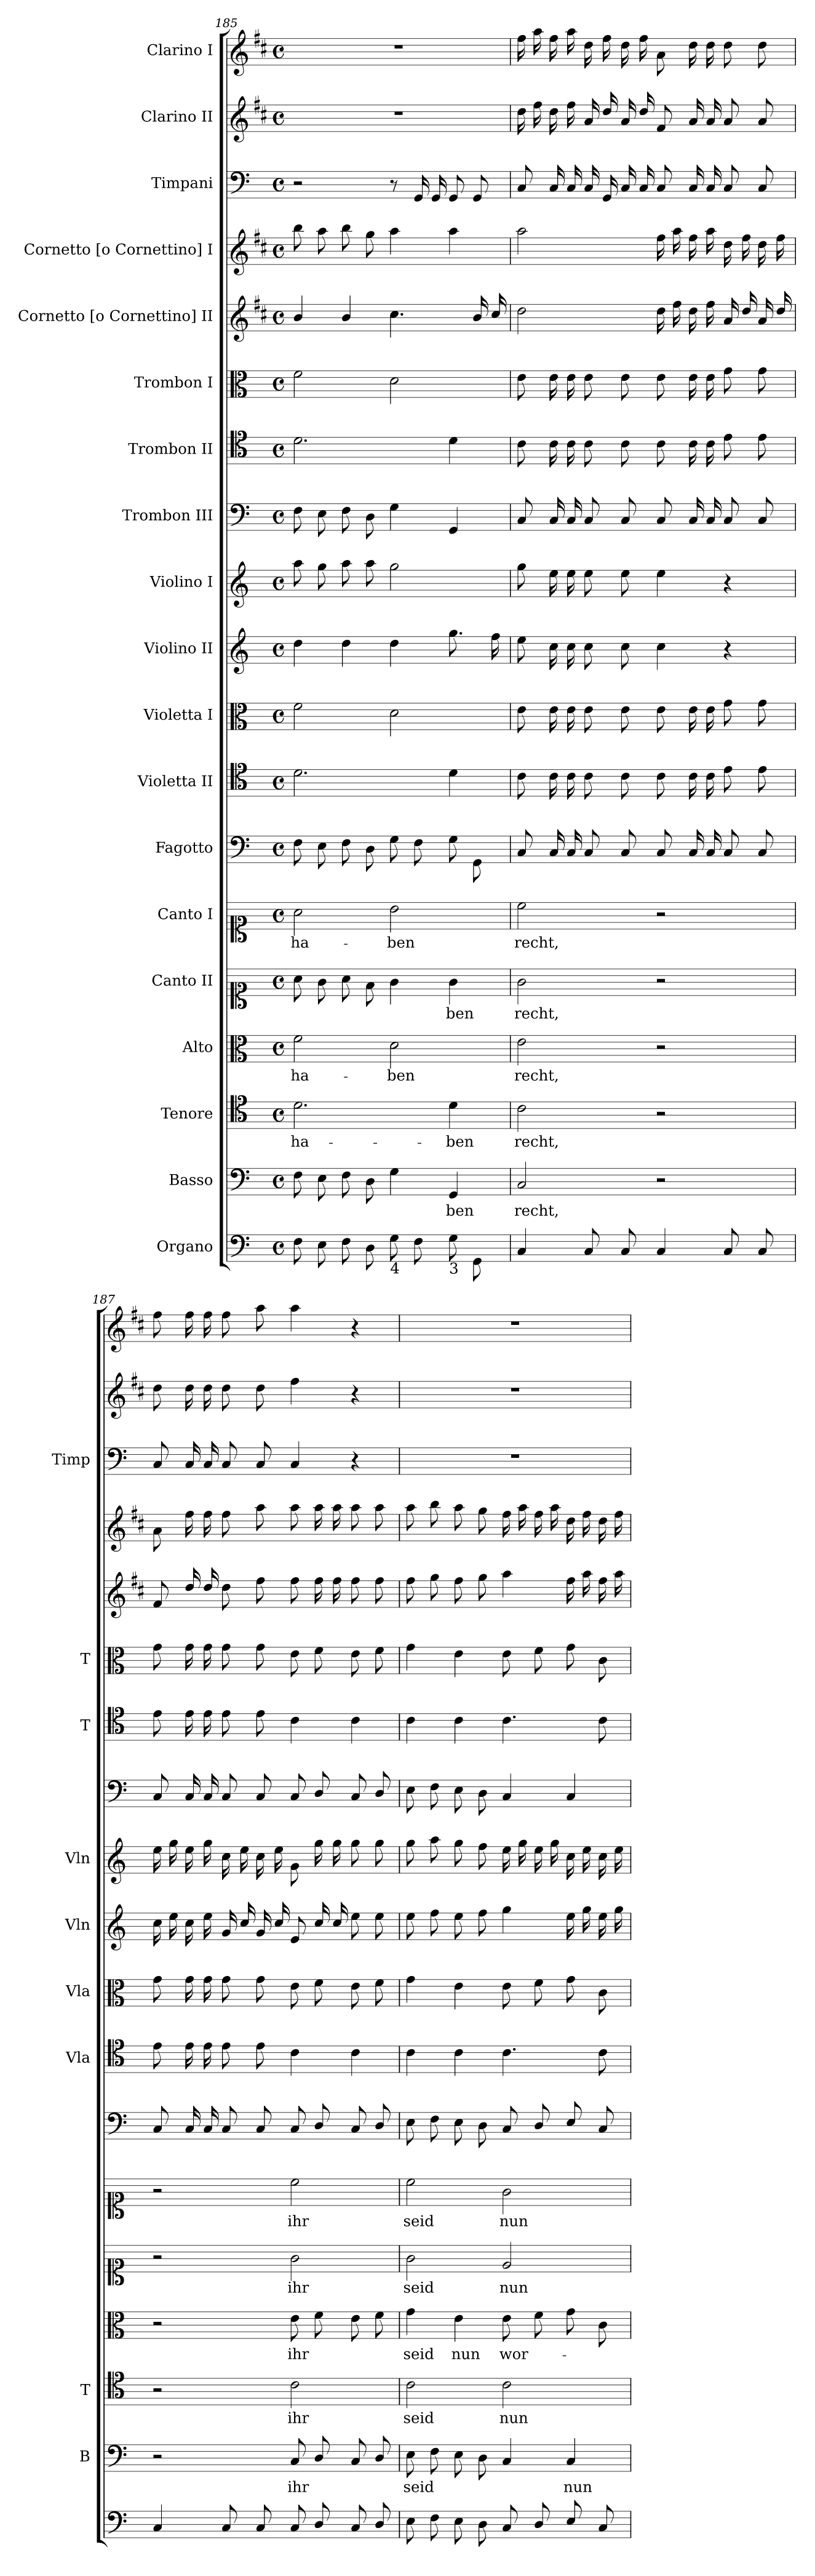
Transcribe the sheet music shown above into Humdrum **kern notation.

**kern	**kern	**text	**kern	**text	**kern	**text	**kern	**text	**kern	**text	**kern	**kern	**kern	**kern	**kern	**kern	**kern	**kern	**kern	**kern	**kern	**kern	**kern
*part19	*part18	*part18	*part17	*part17	*part16	*part16	*part15	*part15	*part14	*part14	*part13	*part12	*part11	*part10	*part9	*part8	*part7	*part6	*part5	*part4	*part3	*part2	*part1
*staff19	*staff18	*staff18	*staff17	*staff17	*staff16	*staff16	*staff15	*staff15	*staff14	*staff14	*staff13	*staff12	*staff11	*staff10	*staff9	*staff8	*staff7	*staff6	*staff5	*staff4	*staff3	*staff2	*staff1
*I"Organo	*I"Basso	*	*I"Tenore	*	*I"Alto	*	*I"Canto II	*	*I"Canto I	*	*I"Fagotto	*I"Violetta II	*I"Violetta I	*I"Violino II	*I"Violino I	*I"Trombon III	*I"Trombon II	*I"Trombon I	*I"Cornetto [o Cornettino] II	*I"Cornetto [o Cornettino] I	*I"Timpani	*I"Clarino II	*I"Clarino I
*	*I'B	*	*I'T	*	*	*	*	*	*	*	*	*I'Vla	*I'Vla	*I'Vln	*I'Vln	*	*I'T	*I'T	*	*	*I'Timp	*	*
*clefF4	*clefF4	*	*clefC4	*	*clefC3	*	*clefC1	*	*clefC1	*	*clefF4	*clefC4	*clefC3	*clefG2	*clefG2	*clefF4	*clefC4	*clefC3	*clefG2	*clefG2	*clefF4	*clefG2	*clefG2
*	*	*	*	*	*	*	*	*	*	*	*	*	*	*	*	*	*	*	*ITrd1c2	*ITrd1c2	*	*ITrd1c2	*ITrd1c2
*k[]	*k[]	*	*k[]	*	*k[]	*	*k[]	*	*k[]	*	*k[]	*k[]	*k[]	*k[]	*k[]	*k[]	*k[]	*k[]	*k[]	*k[]	*k[]	*k[]	*k[]
*C:	*C:	*	*C:	*	*C:	*	*C:	*	*C:	*	*C:	*C:	*C:	*C:	*C:	*C:	*C:	*C:	*C:	*C:	*C:	*C:	*C:
*M4/4	*M4/4	*	*M4/4	*	*M4/4	*	*M4/4	*	*M4/4	*	*M4/4	*M4/4	*M4/4	*M4/4	*M4/4	*M4/4	*M4/4	*M4/4	*M4/4	*M4/4	*M4/4	*M4/4	*M4/4
*met(c)	*met(c)	*	*met(c)	*	*met(c)	*	*met(c)	*	*met(c)	*	*met(c)	*met(c)	*met(c)	*met(c)	*met(c)	*met(c)	*met(c)	*met(c)	*met(c)	*met(c)	*met(c)	*met(c)	*met(c)
=185	=185	=185	=185	=185	=185	=185	=185	=185	=185	=185	=185	=185	=185	=185	=185	=185	=185	=185	=185	=185	=185	=185	=185
!	!	!	!	!LO:LY:b	!	!LO:LY:b	!	!	!	!LO:LY:b	!	!	!	!	!	!	!	!	!	!	!	!	!
8F\	8F\	.	2.d\	ha-	2f\	ha-	8a\	.	2a\	ha-	8F\	2.d\	2f\	4dd\	8aa\	8F\	2.d\	2f\	4a/	8aa\	2r	1r	1r
8E\	8E\	.	.	.	.	.	8g\	.	.	.	8E\	.	.	.	8gg\	8E\	.	.	.	8gg\	.	.	.
8F\	8F\	.	.	.	.	.	8a\	.	.	.	8F\	.	.	4dd\	8aa\	8F\	.	.	4a/	8aa\	.	.	.
8D\	8D\	.	.	.	.	.	8f\	.	.	.	8D\	.	.	.	8aa\	8D\	.	.	.	8ff\	.	.	.
!LO:TX:b:t=4	!	!	!	!	!	!	!	!	!	!	!	!	!	!	!	!	!	!	!	!	!	!	!
!	!	!	!	!	!	!LO:LY:b	!	!	!	!LO:LY:b	!	!	!	!	!	!	!	!	!	!	!	!	!
8G\	4G\	.	.	.	2d\	-ben	4g\	.	2b\	-ben	8G\	.	2d\	4dd\	2gg\	4G\	.	2d\	4.b\	4gg\	8r	.	.
8F\	.	.	.	.	.	.	.	.	.	.	8F\	.	.	.	.	.	.	.	.	.	16GG/	.	.
.	.	.	.	.	.	.	.	.	.	.	.	.	.	.	.	.	.	.	.	.	16GG/	.	.
!LO:TX:b:t=3	!	!	!	!	!	!	!	!	!	!	!	!	!	!	!	!	!	!	!	!	!	!	!
!	!	!LO:LY:b	!	!LO:LY:b	!	!	!	!LO:LY:b	!	!	!	!	!	!	!	!	!	!	!	!	!	!	!
8G\	4GG/	-ben	4d\	-ben	.	.	4g\	-ben	.	.	8G\	4d\	.	8.gg\	.	4GG/	4d\	.	.	4gg\	8GG/	.	.
8GG\	.	.	.	.	.	.	.	.	.	.	8GG\	.	.	.	.	.	.	.	16a/	.	8GG/	.	.
.	.	.	.	.	.	.	.	.	.	.	.	.	.	16ff\	.	.	.	.	16b/	.	.	.	.
=186	=186	=186	=186	=186	=186	=186	=186	=186	=186	=186	=186	=186	=186	=186	=186	=186	=186	=186	=186	=186	=186	=186	=186
!	!	!LO:LY:b	!	!LO:LY:b	!	!LO:LY:b	!	!LO:LY:b	!	!LO:LY:b	!	!	!	!	!	!	!	!	!	!	!	!	!
4C/	2C/	recht,	2c\	recht,	2e\	recht,	2g\	recht,	2cc\	recht,	8C/	8c\	8e\	8ee\	8gg\	8C/	8c\	8e\	2cc\	2gg\	8C/	16cc\	16ee\
.	.	.	.	.	.	.	.	.	.	.	.	.	.	.	.	.	.	.	.	.	.	16ee\	16gg\
.	.	.	.	.	.	.	.	.	.	.	16C/	16c\	16e\	16cc\	16ee\	16C/	16c\	16e\	.	.	16C/	16cc\	16ee\
.	.	.	.	.	.	.	.	.	.	.	16C/	16c\	16e\	16cc\	16ee\	16C/	16c\	16e\	.	.	16C/	16ee\	16gg\
8C/	.	.	.	.	.	.	.	.	.	.	8C/	8c\	8e\	8cc\	8ee\	8C/	8c\	8e\	.	.	16C/	16g/	16cc\
.	.	.	.	.	.	.	.	.	.	.	.	.	.	.	.	.	.	.	.	.	16GG/	16cc/	16ee\
8C/	.	.	.	.	.	.	.	.	.	.	8C/	8c\	8e\	8cc\	8ee\	8C/	8c\	8e\	.	.	16C/	16g/	16cc\
.	.	.	.	.	.	.	.	.	.	.	.	.	.	.	.	.	.	.	.	.	16C/	16cc/	16ee\
4C/	2r	.	2r	.	2r	.	2r	.	2r	.	8C/	8c\	8e\	4cc\	4ee\	8C/	8c\	8e\	16cc\	16ee\	8C/	8e/	8g\
.	.	.	.	.	.	.	.	.	.	.	.	.	.	.	.	.	.	.	16ee\	16gg\	.	.	.
.	.	.	.	.	.	.	.	.	.	.	16C/	16c\	16e\	.	.	16C/	16c\	16e\	16cc\	16ee\	16C/	16g/	16cc\
.	.	.	.	.	.	.	.	.	.	.	16C/	16c\	16e\	.	.	16C/	16c\	16e\	16ee\	16gg\	16C/	16g/	16cc\
8C/	.	.	.	.	.	.	.	.	.	.	8C/	8e\	8g\	4r	4r	8C/	8e\	8g\	16g/	16cc\	8C/	8g/	8cc\
.	.	.	.	.	.	.	.	.	.	.	.	.	.	.	.	.	.	.	16cc/	16ee\	.	.	.
8C/	.	.	.	.	.	.	.	.	.	.	8C/	8e\	8g\	.	.	8C/	8e\	8g\	16g/	16cc\	8C/	8g/	8cc\
.	.	.	.	.	.	.	.	.	.	.	.	.	.	.	.	.	.	.	16cc/	16ee\	.	.	.
=187	=187	=187	=187	=187	=187	=187	=187	=187	=187	=187	=187	=187	=187	=187	=187	=187	=187	=187	=187	=187	=187	=187	=187
4C/	2r	.	2r	.	2r	.	2r	.	2r	.	8C/	8e\	8g\	16cc\	16ee\	8C/	8e\	8g\	8e/	8g\	8C/	8cc\	8ee\
.	.	.	.	.	.	.	.	.	.	.	.	.	.	16ee\	16gg\	.	.	.	.	.	.	.	.
.	.	.	.	.	.	.	.	.	.	.	16C/	16e\	16g\	16cc\	16ee\	16C/	16e\	16g\	16cc/	16ee\	16C/	16cc\	16ee\
.	.	.	.	.	.	.	.	.	.	.	16C/	16e\	16g\	16ee\	16gg\	16C/	16e\	16g\	16cc/	16ee\	16C/	16cc\	16ee\
8C/	.	.	.	.	.	.	.	.	.	.	8C/	8e\	8g\	16g/	16cc\	8C/	8e\	8g\	8cc\	8ee\	8C/	8cc\	8ee\
.	.	.	.	.	.	.	.	.	.	.	.	.	.	16cc/	16ee\	.	.	.	.	.	.	.	.
8C/	.	.	.	.	.	.	.	.	.	.	8C/	8e\	8g\	16g/	16cc\	8C/	8e\	8g\	8ee\	8gg\	8C/	8cc\	8gg\
.	.	.	.	.	.	.	.	.	.	.	.	.	.	16cc/	16ee\	.	.	.	.	.	.	.	.
!	!	!LO:LY:b	!	!LO:LY:b	!	!LO:LY:b	!	!LO:LY:b	!	!LO:LY:b	!	!	!	!	!	!	!	!	!	!	!	!	!
8C/	8C/	ihr	2c\	ihr	8e\	ihr	2g\	ihr	2cc\	ihr	8C/	4c\	8e\	8e/	8g\	8C/	4c\	8e\	8ee\	8gg\	4C/	4ee\	4gg\
8D/	8D/	.	.	.	8f\	.	.	.	.	.	8D/	.	8f\	16cc/	16gg\	8D/	.	8f\	16ee\	16gg\	.	.	.
.	.	.	.	.	.	.	.	.	.	.	.	.	.	16cc/	16gg\	.	.	.	16ee\	16gg\	.	.	.
8C/	8C/	.	.	.	8e\	.	.	.	.	.	8C/	4c\	8e\	8ee\	8gg\	8C/	4c\	8e\	8ee\	8gg\	4r	4r	4r
8D/	8D/	.	.	.	8f\	.	.	.	.	.	8D/	.	8f\	8ee\	8gg\	8D/	.	8f\	8ee\	8gg\	.	.	.
!!LO:PB:g=z
=188	=188	=188	=188	=188	=188	=188	=188	=188	=188	=188	=188	=188	=188	=188	=188	=188	=188	=188	=188	=188	=188	=188	=188
!	!	!LO:LY:b	!	!LO:LY:b	!	!LO:LY:b	!	!LO:LY:b	!	!LO:LY:b	!	!	!	!	!	!	!	!	!	!	!	!	!
8E\	8E\	seid	2c\	seid	4g\	seid	2g\	seid	2cc\	seid	8E\	4c\	4g\	8ee\	8gg\	8E\	4c\	4g\	8ee\	8gg\	1r	1r	1r
8F\	8F\	.	.	.	.	.	.	.	.	.	8F\	.	.	8ff\	8aa\	8F\	.	.	8ff\	8aa\	.	.	.
!	!	!	!	!	!	!LO:LY:b	!	!	!	!	!	!	!	!	!	!	!	!	!	!	!	!	!
8E\	8E\	.	.	.	4e\	nun	.	.	.	.	8E\	4c\	4e\	8ee\	8gg\	8E\	4c\	4e\	8ee\	8gg\	.	.	.
8D\	8D\	.	.	.	.	.	.	.	.	.	8D\	.	.	8ff\	8ff\	8D\	.	.	8ff\	8ff\	.	.	.
!	!	!	!	!LO:LY:b	!	!LO:LY:b	!	!LO:LY:b	!	!LO:LY:b	!	!	!	!	!	!	!	!	!	!	!	!	!
8C/	4C/	.	2c\	nun	8e\	wor-	2e/	nun	2g\	nun	8C/	4.c\	8e\	4gg\	16ee\	4C/	4.c\	8e\	4gg\	16ee\	.	.	.
.	.	.	.	.	.	.	.	.	.	.	.	.	.	.	16gg\	.	.	.	.	16gg\	.	.	.
8D/	.	.	.	.	8f\	.	.	.	.	.	8D/	.	8f\	.	16ee\	.	.	8f\	.	16ee\	.	.	.
.	.	.	.	.	.	.	.	.	.	.	.	.	.	.	16gg\	.	.	.	.	16gg\	.	.	.
!	!	!LO:LY:b	!	!	!	!	!	!	!	!	!	!	!	!	!	!	!	!	!	!	!	!	!
8E/	4C/	nun	.	.	8g\	.	.	.	.	.	8E/	.	8g\	16ee\	16cc\	4C/	.	8g\	16ee\	16cc\	.	.	.
.	.	.	.	.	.	.	.	.	.	.	.	.	.	16gg\	16ee\	.	.	.	16gg\	16ee\	.	.	.
8C/	.	.	.	.	8c\	.	.	.	.	.	8C/	8c\	8c\	16ee\	16cc\	.	8c\	8c\	16ee\	16cc\	.	.	.
.	.	.	.	.	.	.	.	.	.	.	.	.	.	16gg\	16ee\	.	.	.	16gg\	16ee\	.	.	.
=	=	=	=	=	=	=	=	=	=	=	=	=	=	=	=	=	=	=	=	=	=	=	=
*-	*-	*-	*-	*-	*-	*-	*-	*-	*-	*-	*-	*-	*-	*-	*-	*-	*-	*-	*-	*-	*-	*-	*-
